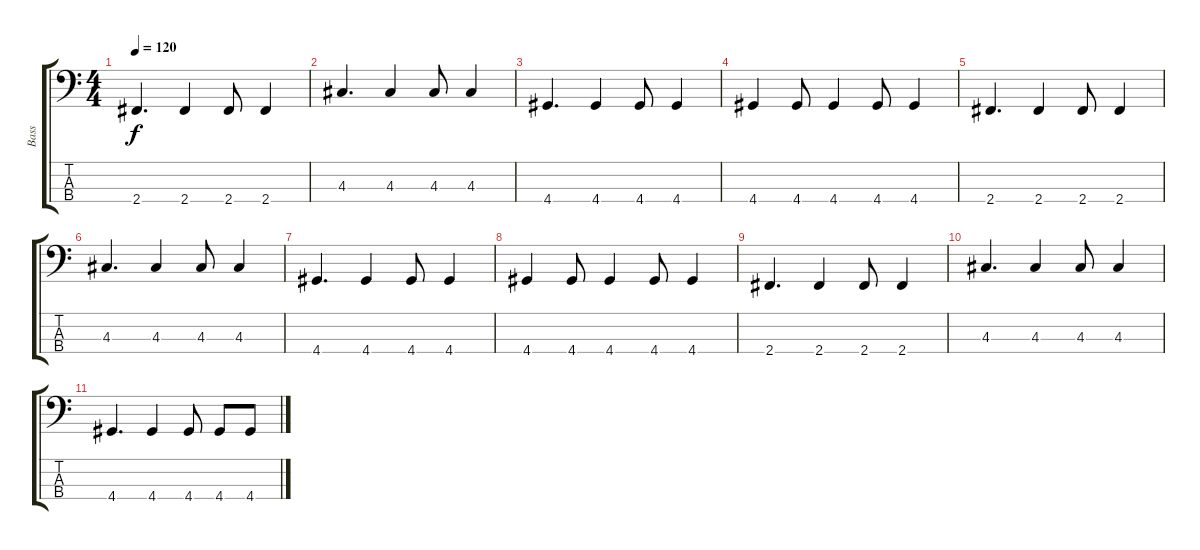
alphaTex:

\track ("Bass" "Bass") {instrument electricbassfinger}
\staff {score tabs}
\tuning (G2 D2 A1 E1) {hide}
\ts (4 4)
\tempo 120
\clef f4
\ks c
2.4.4{d dy f} 2.4.4 2.4.8 2.4.4 |
4.3.4{d} 4.3.4 4.3.8 4.3.4 |
4.4.4{d} 4.4.4 4.4.8 4.4.4 |
4.4.4 4.4.8 4.4.4 4.4.8 4.4.4 |
2.4.4{d} 2.4.4 2.4.8 2.4.4 |
4.3.4{d} 4.3.4 4.3.8 4.3.4 |
4.4.4{d} 4.4.4 4.4.8 4.4.4 |
4.4.4 4.4.8 4.4.4 4.4.8 4.4.4 |
2.4.4{d} 2.4.4 2.4.8 2.4.4 |
4.3.4{d} 4.3.4 4.3.8 4.3.4 |
4.4.4{d} 4.4.4 4.4.8 4.4.8 4.4.8
